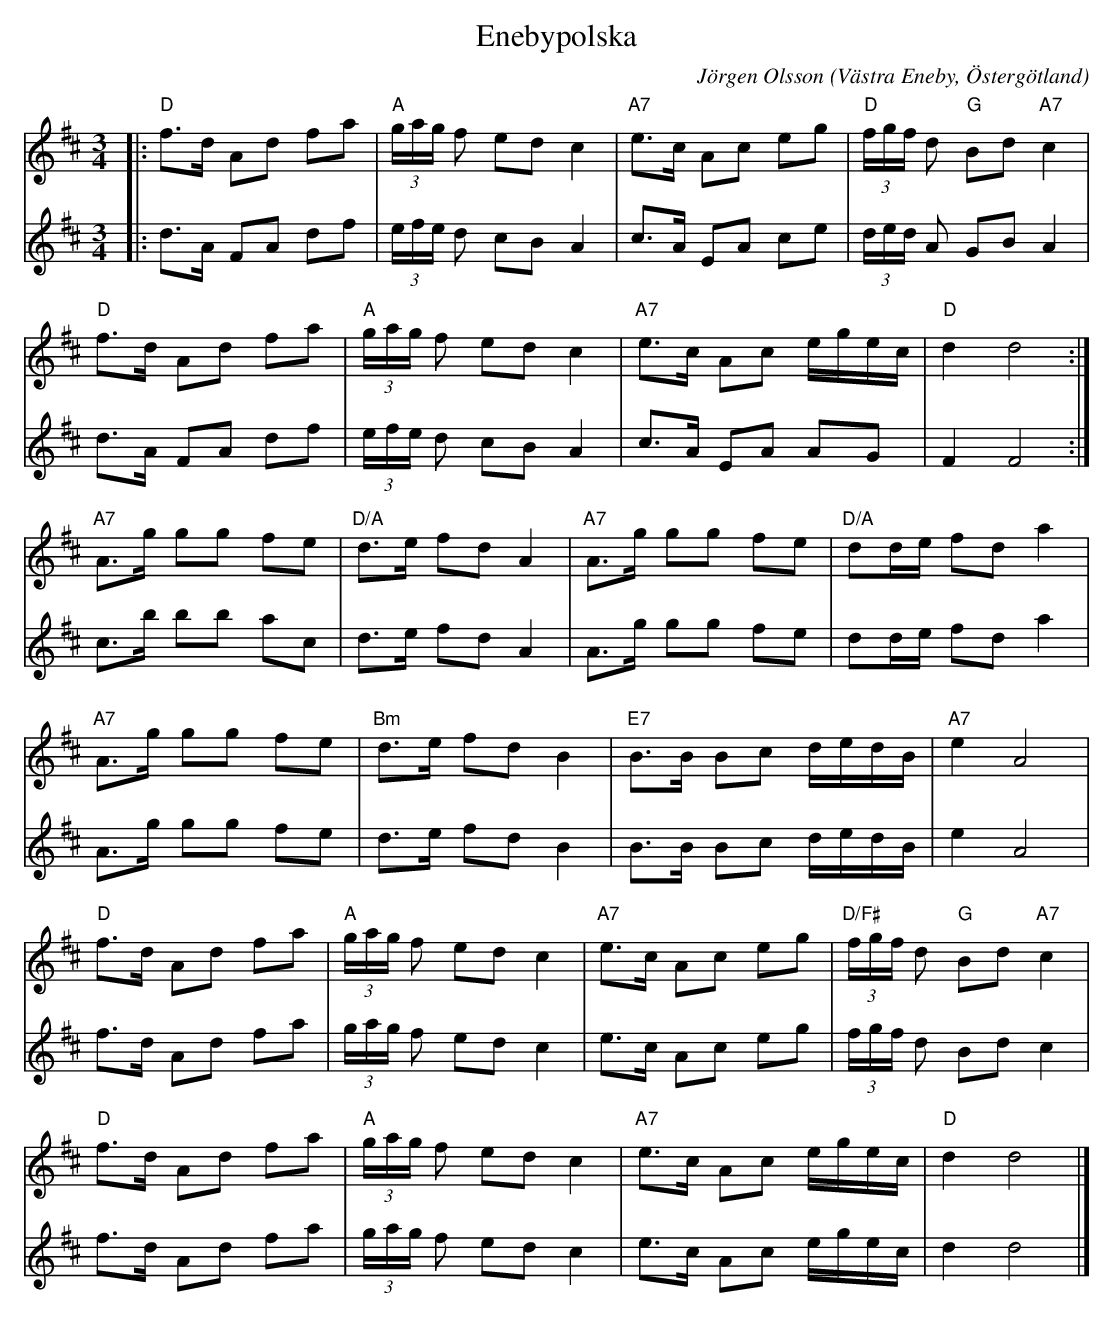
X:1
T:Enebypolska
C:Jörgen Olsson
O:Västra Eneby, Östergötland
M:3/4
L:1/8
K:D
V:1
|:"D"f>d Ad fa|"A"(3g/a/g/ f ed c2|"A7"e>c Ac eg|"D"(3f/g/f/ d "G"Bd "A7"c2|
"D"f>d Ad fa|"A"(3g/a/g/ f ed c2|"A7"e>c Ac e/g/e/c/|"D"d2 d4:|
"A7"A>g gg fe|"D/A"d>e fd A2|"A7"A>g gg fe|"D/A" dd/e/ fd a2|
"A7"A>g gg fe|"Bm"d>e fd B2|"E7"B>B Bc d/e/d/B/|"A7" e2 A4|
"D"f>d Ad fa|"A"(3g/a/g/ f ed c2|"A7"e>c Ac eg|"D/F#"(3f/g/f/ d "G"Bd "A7"c2|
"D"f>d Ad fa|"A"(3g/a/g/ f ed c2|"A7"e>c Ac e/g/e/c/|"D"d2 d4 |]
V:2
|:d>A FA df|(3e/f/e/ d cB A2|c>A EA ce|(3d/e/d/ A GB A2|
d>A FA df|(3e/f/e/ d cB A2|c>A EA AG|F2 F4:|
c>b bb ac|d>e fd A2|A>g gg fe| dd/e/ fd a2|
A>g gg fe|d>e fd B2|B>B Bc d/e/d/B/| e2 A4|
f>d Ad fa|(3g/a/g/ f ed c2|e>c Ac eg|(3f/g/f/ d Bd c2|
f>d Ad fa|(3g/a/g/ f ed c2|e>c Ac e/g/e/c/|d2 d4 |]
